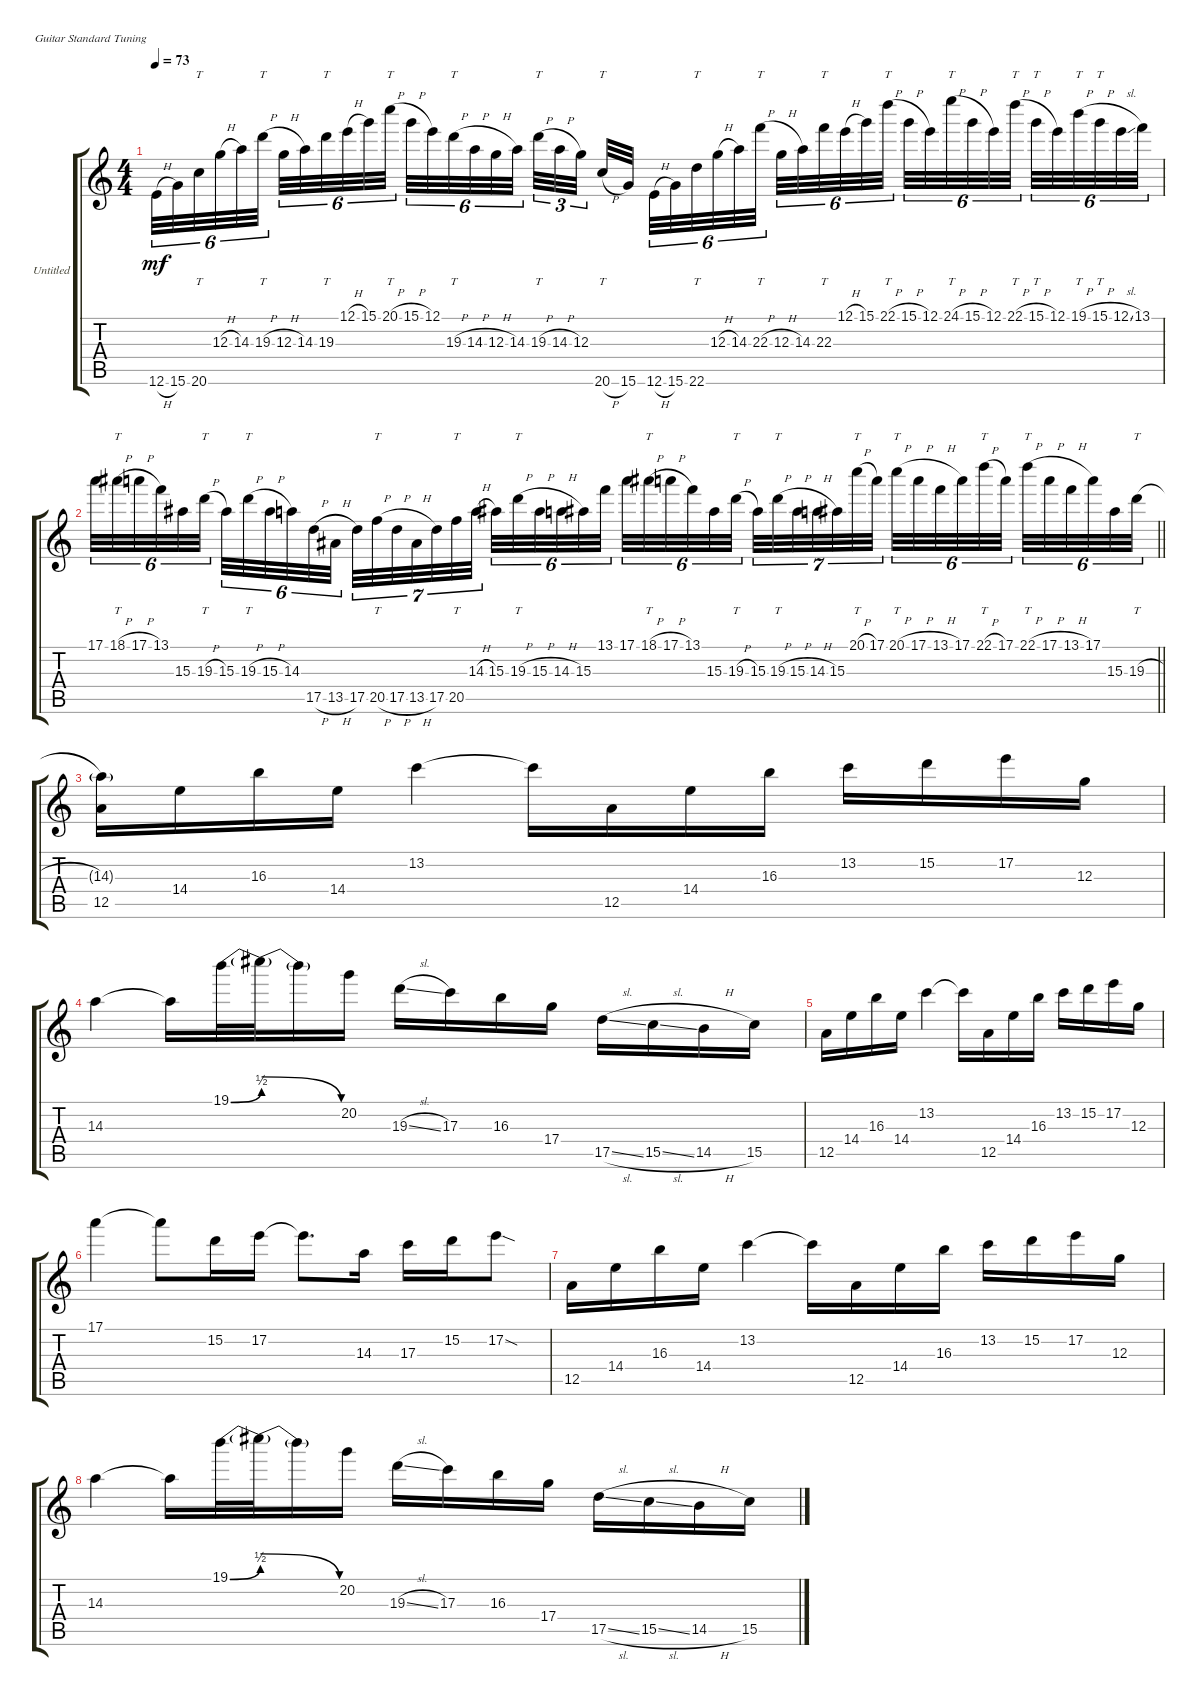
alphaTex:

\bracketExtendMode groupsimilarinstruments
\firstSystemTrackNameOrientation horizontal
\otherSystemsTrackNameOrientation horizontal
\track ("Untitled" "Untitled") {instrument overdrivenguitar}
\staff {score tabs}
\tuning (E4 B3 G3 D3 A2 E2)
\ts (4 4)
\tempo 73
\clef g2
\ks c
12.6{h}.32{tu (6 4) dy mf} 15.6.32{tu (6 4)} 20.6.32{tt tu (6 4)} 12.3{h}.32{tu (6 4)} 14.3.32{tu (6 4)} 19.3{h}.32{tt tu (6 4)} 12.3{h}.32{tu (6 4)} 14.3.32{tu (6 4)} 19.3.32{tt tu (6 4)} 12.1{h}.32{tu (6 4)} 15.1.32{tu (6 4)} 20.1{h}.32{tt tu (6 4)} 15.1{h}.32{tu (6 4)} 12.1.32{tu (6 4)} 19.3{h}.32{tt tu (6 4)} 14.3{h}.32{tu (6 4)} 12.3{h}.32{tu (6 4)} 14.3.32{tu (6 4)} 19.3{h}.32{tt tu (3 2)} 14.3{h}.32{tu (3 2)} 12.3.32{tu (3 2)} 20.6{h}.32{tt} 15.6.32 12.6{h}.32{tu (6 4)} 15.6.32{tu (6 4)} 22.6.32{tt tu (6 4)} 12.3{h}.32{tu (6 4)} 14.3.32{tu (6 4)} 22.3{h}.32{tt tu (6 4)} 12.3{h}.32{tu (6 4)} 14.3.32{tu (6 4)} 22.3.32{tt tu (6 4)} 12.1{h}.32{tu (6 4)} 15.1.32{tu (6 4)} 22.1{h}.32{tt tu (6 4)} 15.1{h}.32{tu (6 4)} 12.1.32{tu (6 4)} 24.1{h}.32{tt tu (6 4)} 15.1{h}.32{tu (6 4)} 12.1.32{tu (6 4)} 22.1{h}.32{tt tu (6 4)} 15.1{h}.32{tt tu (6 4)} 12.1.32{tu (6 4)} 19.1{h}.32{tt tu (6 4)} 15.1{h}.32{tt tu (6 4)} 12.1{sl}.32{tu (6 4)} 13.1.32{tu (6 4)} |
\barLineRight lightlight
17.1.32{tu (6 4)} 18.1{h}.32{tt tu (6 4)} 17.1{h}.32{tu (6 4)} 13.1.32{tu (6 4)} 15.3.32{tu (6 4)} 19.3{h}.32{tt tu (6 4)} 15.3.32{tu (6 4)} 19.3{h}.32{tt tu (6 4)} 15.3{h}.32{tu (6 4)} 14.3.32{tu (6 4)} 17.5{h}.32{tu (6 4)} 13.5{h}.32{tu (6 4)} 17.5.32{tu (7 4)} 20.5{h}.32{tt tu (7 4)} 17.5{h}.32{tu (7 4)} 13.5{h}.32{tu (7 4)} 17.5.32{tu (7 4)} 20.5.32{tt tu (7 4)} 14.3{h}.32{tu (7 4)} 15.3.32{tu (6 4)} 19.3{h}.32{tt tu (6 4)} 15.3{h}.32{tu (6 4)} 14.3{h}.32{tu (6 4)} 15.3.32{tu (6 4)} 13.1.32{tu (6 4)} 17.1.32{tu (6 4)} 18.1{h}.32{tt tu (6 4)} 17.1{h}.32{tu (6 4)} 13.1.32{tu (6 4)} 15.3.32{tu (6 4)} 19.3{h}.32{tt tu (6 4)} 15.3.32{tu (7 4)} 19.3{h}.32{tt tu (7 4)} 15.3{h}.32{tu (7 4)} 14.3{h}.32{tu (7 4)} 15.3.32{tu (7 4)} 20.1{h}.32{tt tu (7 4)} 17.1.32{tu (7 4)} 20.1{h}.32{tt tu (6 4)} 17.1{h}.32{tu (6 4)} 13.1{h}.32{tu (6 4)} 17.1.32{tu (6 4)} 22.1{h}.32{tt tu (6 4)} 17.1.32{tu (6 4)} 22.1{h}.32{tt tu (6 4)} 17.1{h}.32{tu (6 4)} 13.1{h}.32{tu (6 4)} 17.1.32{tu (6 4)} 15.3.32{tu (6 4)} 19.3{h}.32{tt tu (6 4)} |
\section ("" "")
(14.3{g} 12.5).16 14.4.16 16.3.16 14.4.16 13.2.4 13.2{t}.16 12.5.16 14.4.16 16.3.16 13.2.16 15.2.16 17.2.16 12.3.16 |
14.3.4 14.3{t}.16 19.1{be (bend 0 0 15 2)}.32 19.1{be (release 0 4 15 0) t}.32 19.1{t}.16 20.2.16 19.3{sl}.16 17.3.16 16.3.16 17.4.16 17.5{sl}.16 15.5{sl}.16 14.5{h}.16 15.5.16 |
12.5.16 14.4.16 16.3.16 14.4.16 13.2.4 13.2{t}.16 12.5.16 14.4.16 16.3.16 13.2.16 15.2.16 17.2.16 12.3.16 |
17.1.4 17.1{t}.8 15.2.16 17.2.16 17.2{t}.8{d} 14.3.16 17.3.16 15.2.16 17.2{sod}.8 |
12.5.16 14.4.16 16.3.16 14.4.16 13.2.4 13.2{t}.16 12.5.16 14.4.16 16.3.16 13.2.16 15.2.16 17.2.16 12.3.16 |
14.3.4 14.3{t}.16 19.1{be (bend 0 0 15 2)}.32 19.1{be (release 0 4 15 0) t}.32 19.1{t}.16 20.2.16 19.3{sl}.16 17.3.16 16.3.16 17.4.16 17.5{sl}.16 15.5{sl}.16 14.5{h}.16 15.5.16
